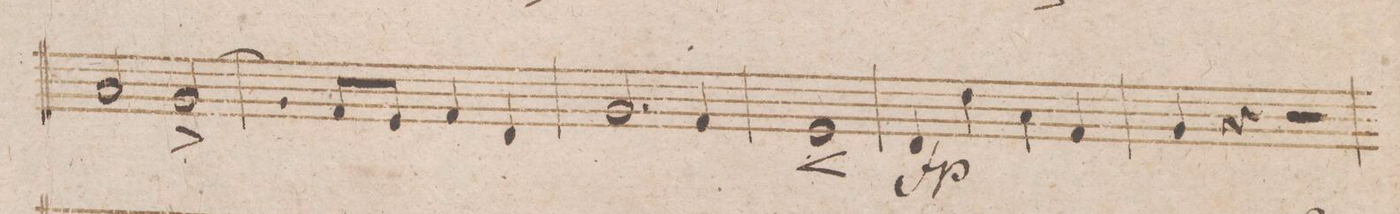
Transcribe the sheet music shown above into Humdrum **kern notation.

**kern	**dynam
*I"Violoncello et Baſso.	*
*clefF4	*
*k[b-]	*
*met(c|)	*
*M2/2	*
2C/	.
[2BB-^/	.
=60	=60
4BB-/]	.
8AA/L	.
8GG/J	.
4AA/	.
4FF/	.
=61	=61
2.BB-/	.
4AA/	.
=62	=62
1GG	<
.	[
=63	=63
4FF/	fp
4F\	.
4C\	.
4AA/	.
=64	=64
4BB-/	.
4r	.
2r	.
=65	=65
*-	*-
